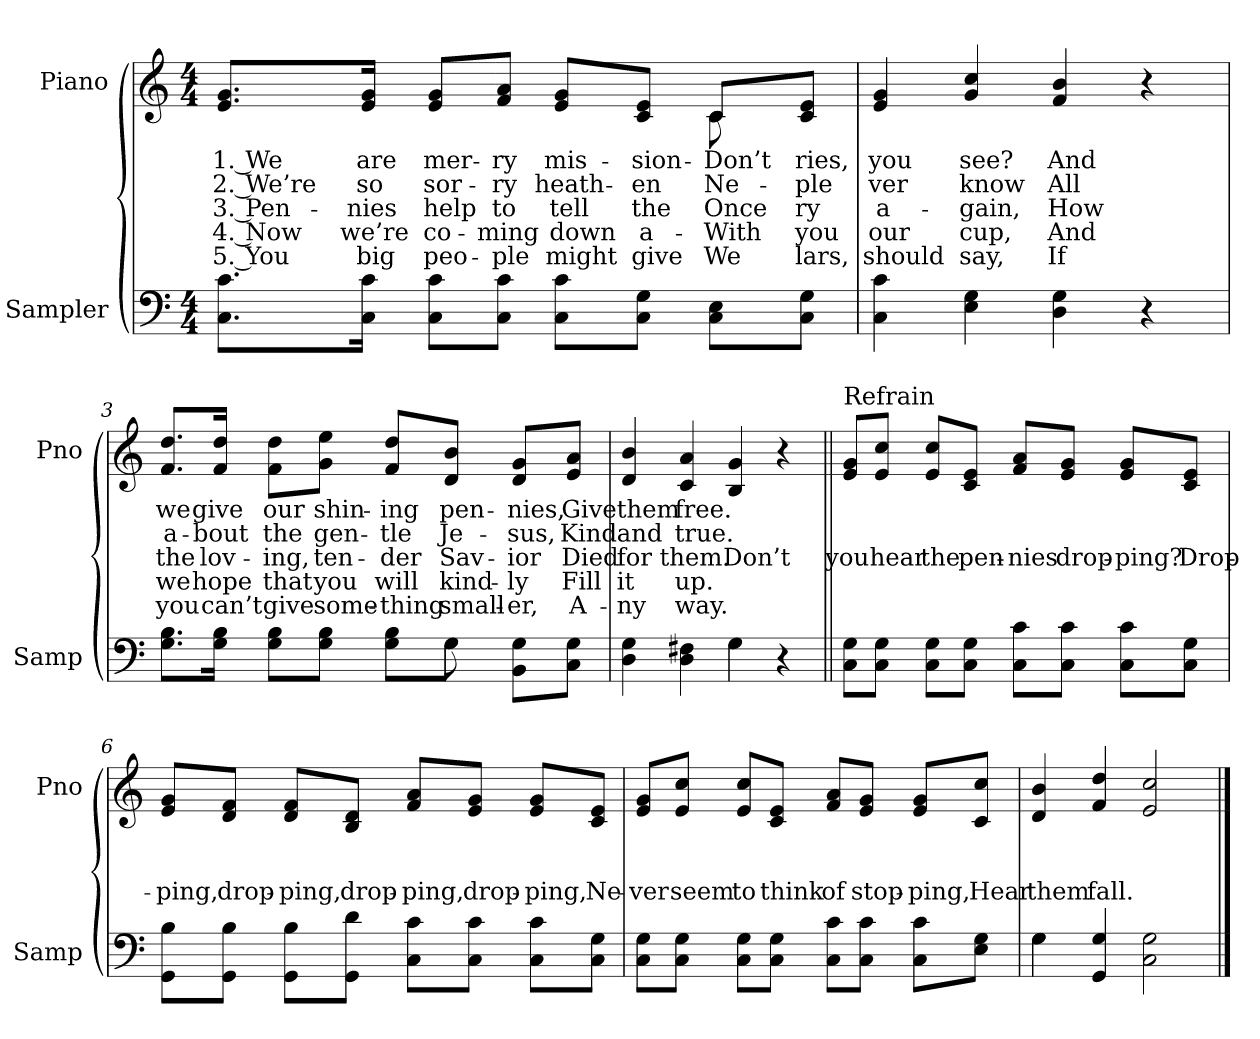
**kern	**kern	**text	**text	**text	**text	**text
*part2	*part1	*part1	*part1	*part1	*part1	*part1
*staff2	*staff1	*staff1	*staff1	*staff1	*staff1	*staff1
*I"Sampler	*I"Piano	*	*	*	*	*
*I'Samp	*I'Pno	*	*	*	*	*
*clefF4	*clefG2	*	*	*	*	*
*M4/4	*M4/4	*	*	*	*	*
=1	=1	=1	=1	=1	=1	=1
*	*^	*	*	*	*	*
8.C\ 8.c\L	8.e/ 8.g/L	2.ryy	1. We	2. We’re	3. Pen-	4. Now	5. You
16C\ 16c\Jk	16e/ 16g/Jk	.	are	so	-nies	we’re	big
8C\ 8c\L	8e/ 8g/L	.	mer-	sor-	help	co-	peo-
8C\ 8c\J	8f/ 8a/J	.	-ry	-ry	to	-ming	-ple
8C\ 8c\L	8e/ 8g/L	.	mis-	heath-	tell	down	might
8C\ 8G\J	8c/ 8e/J	.	-sion-	-en	the	a-	give
8C\ 8E\L	8c/L	8c	Don’t	Ne-	Once	With	We
8C\ 8G\J	8c/ 8e/J	8ryy	-ries,	-ple	-ry	you	-lars,
*	*v	*v	*	*	*	*	*
=2	=2	=2	=2	=2	=2	=2
4C 4c	4e 4g	you	-ver	a-	our	should
4E 4G	4g 4cc	see?	know	-gain,	cup,	say,
4D 4G	4f 4b	And	All	How	And	If
4r	4r	.	.	.	.	.
=3	=3	=3	=3	=3	=3	=3
*^	*	*	*	*	*	*
8.G\ 8.B\L	8ryy	8.f/ 8.dd/L	we	a-	the	we	you
*v	*v	*	*	*	*	*	*
16G\ 16B\Jk	16f/ 16dd/Jk	give	-bout	lov-	hope	can’t
8G\ 8B\L	8f\ 8dd\L	our	the	-ing,	that	give
8G\ 8B\J	8g\ 8ee\J	shin-	gen-	ten-	you	some-
8G\ 8B\L	8f/ 8dd/L	-ing	-tle	-der	will	-thing
*^	*	*	*	*	*	*
8G\J	8G	8d/ 8b/J	pen-	Je-	Sav-	kind-	small-
8BB\ 8G\L	4ryy	8d/ 8g/L	-nies,	-sus,	-ior	-ly	-er,
8C\ 8G\J	.	8e/ 8a/J	Give	Kind	Died	Fill	A-
=4	=4	=4	=4	=4	=4	=4	=4
4D 4G	2ryy	4d 4b	them	and	for	it	-ny
4D 4F#X	.	4c 4a	free.	true.	them.	up.	way.
4G\	4G	4B 4g	.	.	Don’t	.	.
4r	4ryy	4r	.	.	.	.	.
=5||	=5||	=5||	=5||	=5||	=5||	=5||	=5||
!	!	!LO:TX:t=Refrain	!	!	!	!	!
*v	*v	*	*	*	*	*	*
8C\ 8G\L	8e/ 8g/L	.	.	you	.	.
8C\ 8G\J	8e/ 8cc/J	.	.	hear	.	.
8C\ 8G\L	8e/ 8cc/L	.	.	the	.	.
8C\ 8G\J	8c/ 8e/J	.	.	pen-	.	.
8C\ 8c\L	8f/ 8a/L	.	.	-nies	.	.
8C\ 8c\J	8e/ 8g/J	.	.	drop-	.	.
8C\ 8c\L	8e/ 8g/L	.	.	-ping?	.	.
8C\ 8G\J	8c/ 8e/J	.	.	Drop-	.	.
=6	=6	=6	=6	=6	=6	=6
8GG\ 8B\L	8e/ 8g/L	.	.	-ping,	.	.
8GG\ 8B\J	8d/ 8f/J	.	.	drop-	.	.
8GG\ 8B\L	8d/ 8f/L	.	.	-ping,	.	.
8GG\ 8d\J	8B/ 8d/J	.	.	drop-	.	.
8C\ 8c\L	8f/ 8a/L	.	.	-ping,	.	.
8C\ 8c\J	8e/ 8g/J	.	.	drop-	.	.
8C\ 8c\L	8e/ 8g/L	.	.	-ping,	.	.
8C\ 8G\J	8c/ 8e/J	.	.	Ne-	.	.
=7	=7	=7	=7	=7	=7	=7
8C\ 8G\L	8e/ 8g/L	.	.	-ver	.	.
8C\ 8G\J	8e/ 8cc/J	.	.	seem	.	.
8C\ 8G\L	8e/ 8cc/L	.	.	to	.	.
8C\ 8G\J	8c/ 8e/J	.	.	think	.	.
8C\ 8c\L	8f/ 8a/L	.	.	of	.	.
8C\ 8c\J	8e/ 8g/J	.	.	stop-	.	.
8C\ 8c\L	8e/ 8g/L	.	.	-ping,	.	.
8E\ 8G\J	8c/ 8cc/J	.	.	Hear	.	.
=8	=8	=8	=8	=8	=8	=8
*^	*	*	*	*	*	*
4G\	4G	4d 4b	.	.	them	.	.
4GG 4G	2.ryy	4f 4dd	.	.	fall.	.	.
2C 2G	.	2e 2cc	.	.	.	.	.
*v	*v	*	*	*	*	*	*
==	==	==	==	==	==	==
*-	*-	*-	*-	*-	*-	*-
